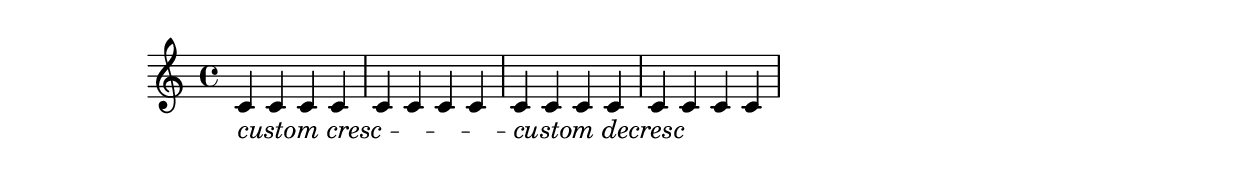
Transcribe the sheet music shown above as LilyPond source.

%% DO NOT EDIT this file manually; it is automatically
%% generated from LSR http://lsr.dsi.unimi.it
%% Make any changes in LSR itself, or in Documentation/snippets/new/ ,
%% and then run scripts/auxiliar/makelsr.py
%%
%% This file is in the public domain.
\version "2.16.0"

\header {
  lsrtags = "expressive-marks, tweaks-and-overrides"

  texidoc = "
Postfix functions for custom crescendo text spanners.  The spanners
should start on the first note of the measure.  One has to use
-\\mycresc, otherwise the spanner start will rather be assigned to the
next note.

"
  doctitle = "Dynamics custom text spanner postfix"
} % begin verbatim

% Two functions for (de)crescendo spanners where you can explicitly give the
% spanner text.
mycresc =
#(define-music-function (parser location mymarkup) (markup?)
   (make-music 'CrescendoEvent
               'span-direction START
               'span-type 'text
               'span-text mymarkup))
mydecresc =
#(define-music-function (parser location mymarkup) (markup?)
   (make-music 'DecrescendoEvent
               'span-direction START
               'span-type 'text
               'span-text mymarkup))

\relative c' {
  c4-\mycresc "custom cresc" c4 c4 c4 |
  c4 c4 c4 c4 |
  c4-\mydecresc "custom decresc" c4 c4 c4 |
  c4 c4\! c4 c4
}
